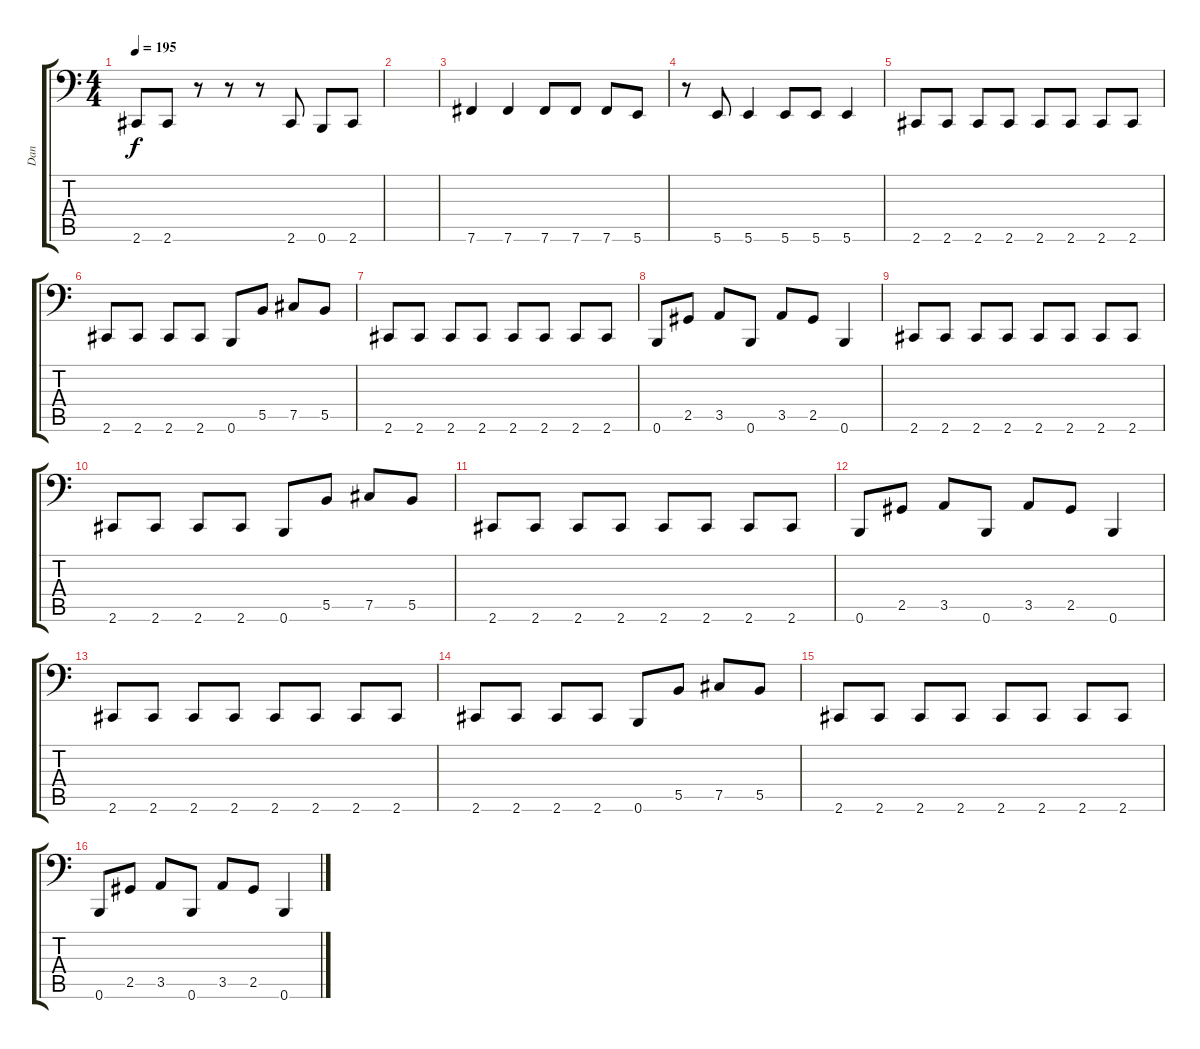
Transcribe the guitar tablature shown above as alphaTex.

\track ("Dan" "Dan") {instrument electricbassfinger}
\staff {score tabs}
\tuning (Db3 Ab2 E2 B1 Gb1 B0) {hide}
\ts (4 4)
\tempo 195
\clef f4
\ks c
2.6.8{dy f} 2.6.8 r.8 r.8 r.8 2.6.8 0.6.8 2.6.8 |
|
7.6.4 7.6.4 7.6.8 7.6.8 7.6.8 5.6.8 |
r.8 5.6.8 5.6.4 5.6.8 5.6.8 5.6.4 |
2.6.8 2.6.8 2.6.8 2.6.8 2.6.8 2.6.8 2.6.8 2.6.8 |
2.6.8 2.6.8 2.6.8 2.6.8 0.6.8 5.5.8 7.5.8 5.5.8 |
2.6.8 2.6.8 2.6.8 2.6.8 2.6.8 2.6.8 2.6.8 2.6.8 |
0.6.8 2.5.8 3.5.8 0.6.8 3.5.8 2.5.8 0.6.4 |
2.6.8 2.6.8 2.6.8 2.6.8 2.6.8 2.6.8 2.6.8 2.6.8 |
2.6.8 2.6.8 2.6.8 2.6.8 0.6.8 5.5.8 7.5.8 5.5.8 |
2.6.8 2.6.8 2.6.8 2.6.8 2.6.8 2.6.8 2.6.8 2.6.8 |
0.6.8 2.5.8 3.5.8 0.6.8 3.5.8 2.5.8 0.6.4 |
2.6.8 2.6.8 2.6.8 2.6.8 2.6.8 2.6.8 2.6.8 2.6.8 |
2.6.8 2.6.8 2.6.8 2.6.8 0.6.8 5.5.8 7.5.8 5.5.8 |
2.6.8 2.6.8 2.6.8 2.6.8 2.6.8 2.6.8 2.6.8 2.6.8 |
0.6.8 2.5.8 3.5.8 0.6.8 3.5.8 2.5.8 0.6.4
